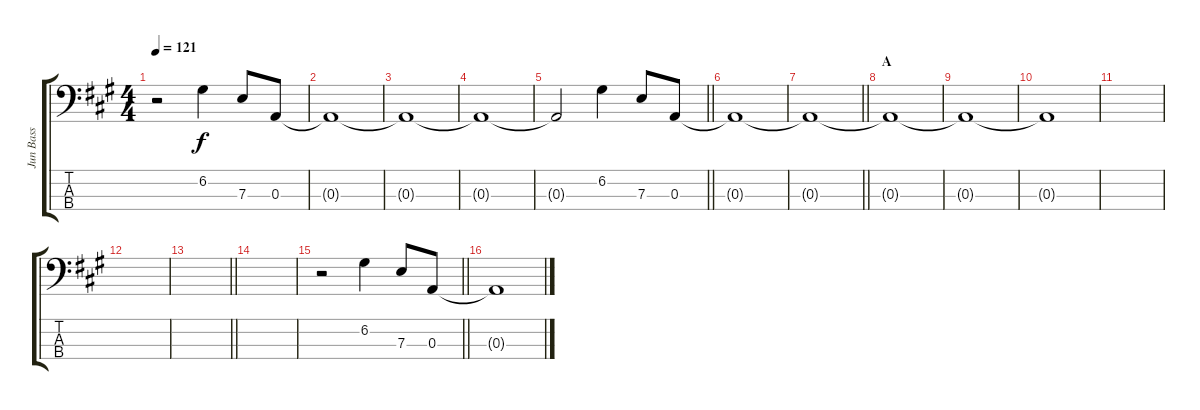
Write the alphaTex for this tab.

\track ("Jun Bass" "Jun Bass") {instrument electricbassfinger}
\staff {score tabs}
\tuning (G2 D2 A1 E1) {hide}
\ts (4 4)
\section ("" "")
\tempo 121
\clef f4
\ks a
r.2{dy f instrument electricbassfinger} 6.2.4 7.3.8 0.3.8 |
0.3{t}.1 |
0.3{t}.1 |
0.3{t}.1 |
\barLineRight lightlight
0.3{t}.2 6.2.4 7.3.8 0.3.8 |
\section ("" "")
0.3{t}.1 |
\barLineRight lightlight
0.3{t}.1 |
\section ("" "A")
0.3{t}.1 |
0.3{t}.1 |
0.3{t}.1 |
|
|
\barLineRight lightlight
|
\section ("" "")
|
\barLineRight lightlight
r.2 6.2.4 7.3.8 0.3.8 |
\section ("" "")
0.3{t}.1
